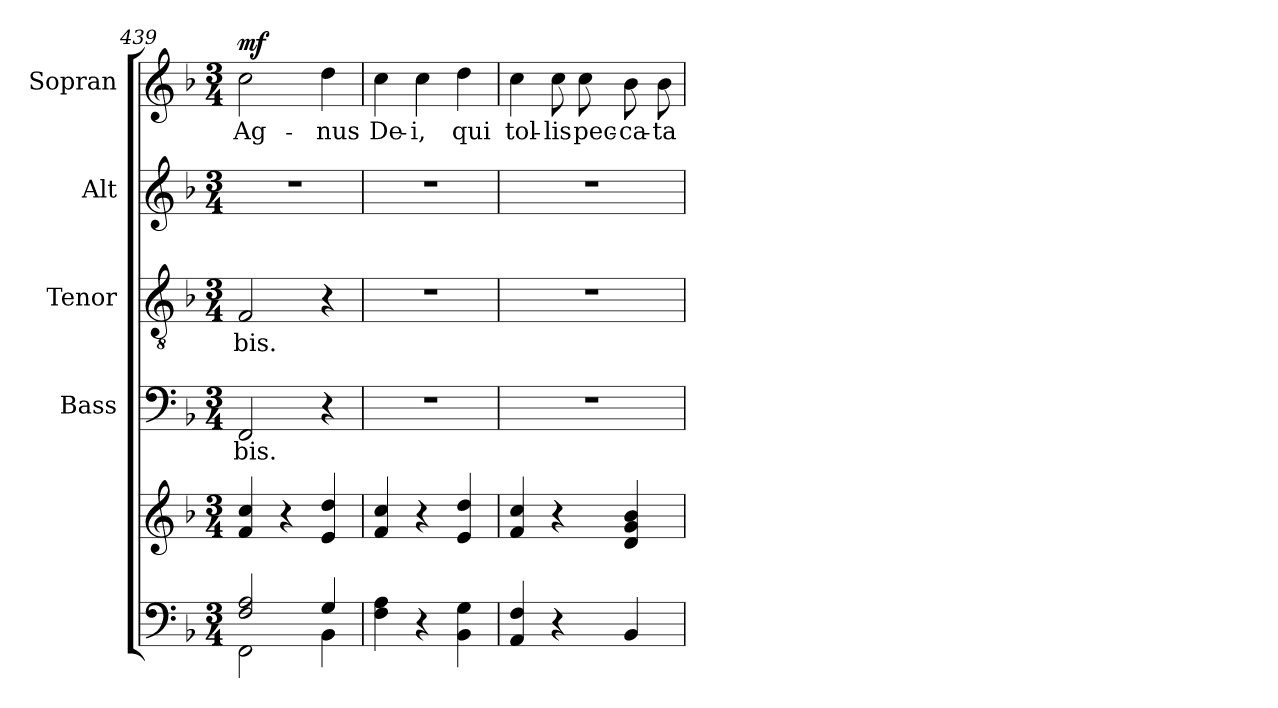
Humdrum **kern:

**kern	**kern	**kern	**text	**kern	**text	**kern	**kern	**text	**dynam
*part5	*part5	*part4	*part4	*part3	*part3	*part2	*part1	*part1	*part1
*staff6	*staff5	*staff4	*staff4	*staff3	*staff3	*staff2	*staff1	*staff1	*staff1
*	*	*I"Bass	*	*I"Tenor	*	*I"Alt	*I"Sopran	*	*
*	*	*I'B.	*	*I'T.	*	*I'A.	*I'S.	*	*
*clefF4	*clefG2	*clefF4	*	*clefGv2	*	*clefG2	*clefG2	*	*
*k[b-]	*k[b-]	*k[b-]	*	*k[b-]	*	*k[b-]	*k[b-]	*	*
*F:	*F:	*F:	*	*F:	*	*F:	*F:	*	*
*M3/4	*M3/4	*M3/4	*	*M3/4	*	*M3/4	*M3/4	*	*
=439	=439	=439	=439	=439	=439	=439	=439	=439	=439
*^	*	*	*	*	*	*	*	*	*
!	!	!	!	!LO:LY:b	!	!LO:LY:b	!	!	!LO:LY:b	!LO:DY:a
2F/ 2A/	2FF\	4f/ 4cc/	2FF/	-bis.	2F/	-bis.	2.r	2cc\	Ag-	mf
.	.	4r	.	.	.	.	.	.	.	.
!	!	!	!	!	!	!	!	!	!LO:LY:b	!
4G/	4BB-\	4e/ 4dd/	4r	.	4r	.	.	4dd\	-nus	.
=440	=440	=440	=440	=440	=440	=440	=440	=440	=440	=440
!	!	!	!	!	!	!	!	!	!LO:LY:b	!
*v	*v	*	*	*	*	*	*	*	*	*
4F\ 4A\	4f/ 4cc/	2.r	.	2.r	.	2.r	4cc\	De-	.
!	!	!	!	!	!	!	!	!LO:LY:b	!
4r	4r	.	.	.	.	.	4cc\	-i,	.
!	!	!	!	!	!	!	!	!LO:LY:b	!
4BB-\ 4G\	4e/ 4dd/	.	.	.	.	.	4dd\	qui	.
=441	=441	=441	=441	=441	=441	=441	=441	=441	=441
!	!	!	!	!	!	!	!	!LO:LY:b	!
4AA/ 4F/	4f/ 4cc/	2.r	.	2.r	.	2.r	4cc\	tol-	.
!	!	!	!	!	!	!	!	!LO:LY:b	!
4r	4r	.	.	.	.	.	8cc\	-lis	.
!	!	!	!	!	!	!	!	!LO:LY:b	!
.	.	.	.	.	.	.	8cc\	pec-	.
!	!	!	!	!	!	!	!	!LO:LY:b	!
4BB-/	4d/ 4g/ 4b-/	.	.	.	.	.	8b-\	-ca-	.
!	!	!	!	!	!	!	!	!LO:LY:b	!
.	.	.	.	.	.	.	8b-\	-ta	.
=	=	=	=	=	=	=	=	=	=
*-	*-	*-	*-	*-	*-	*-	*-	*-	*-
